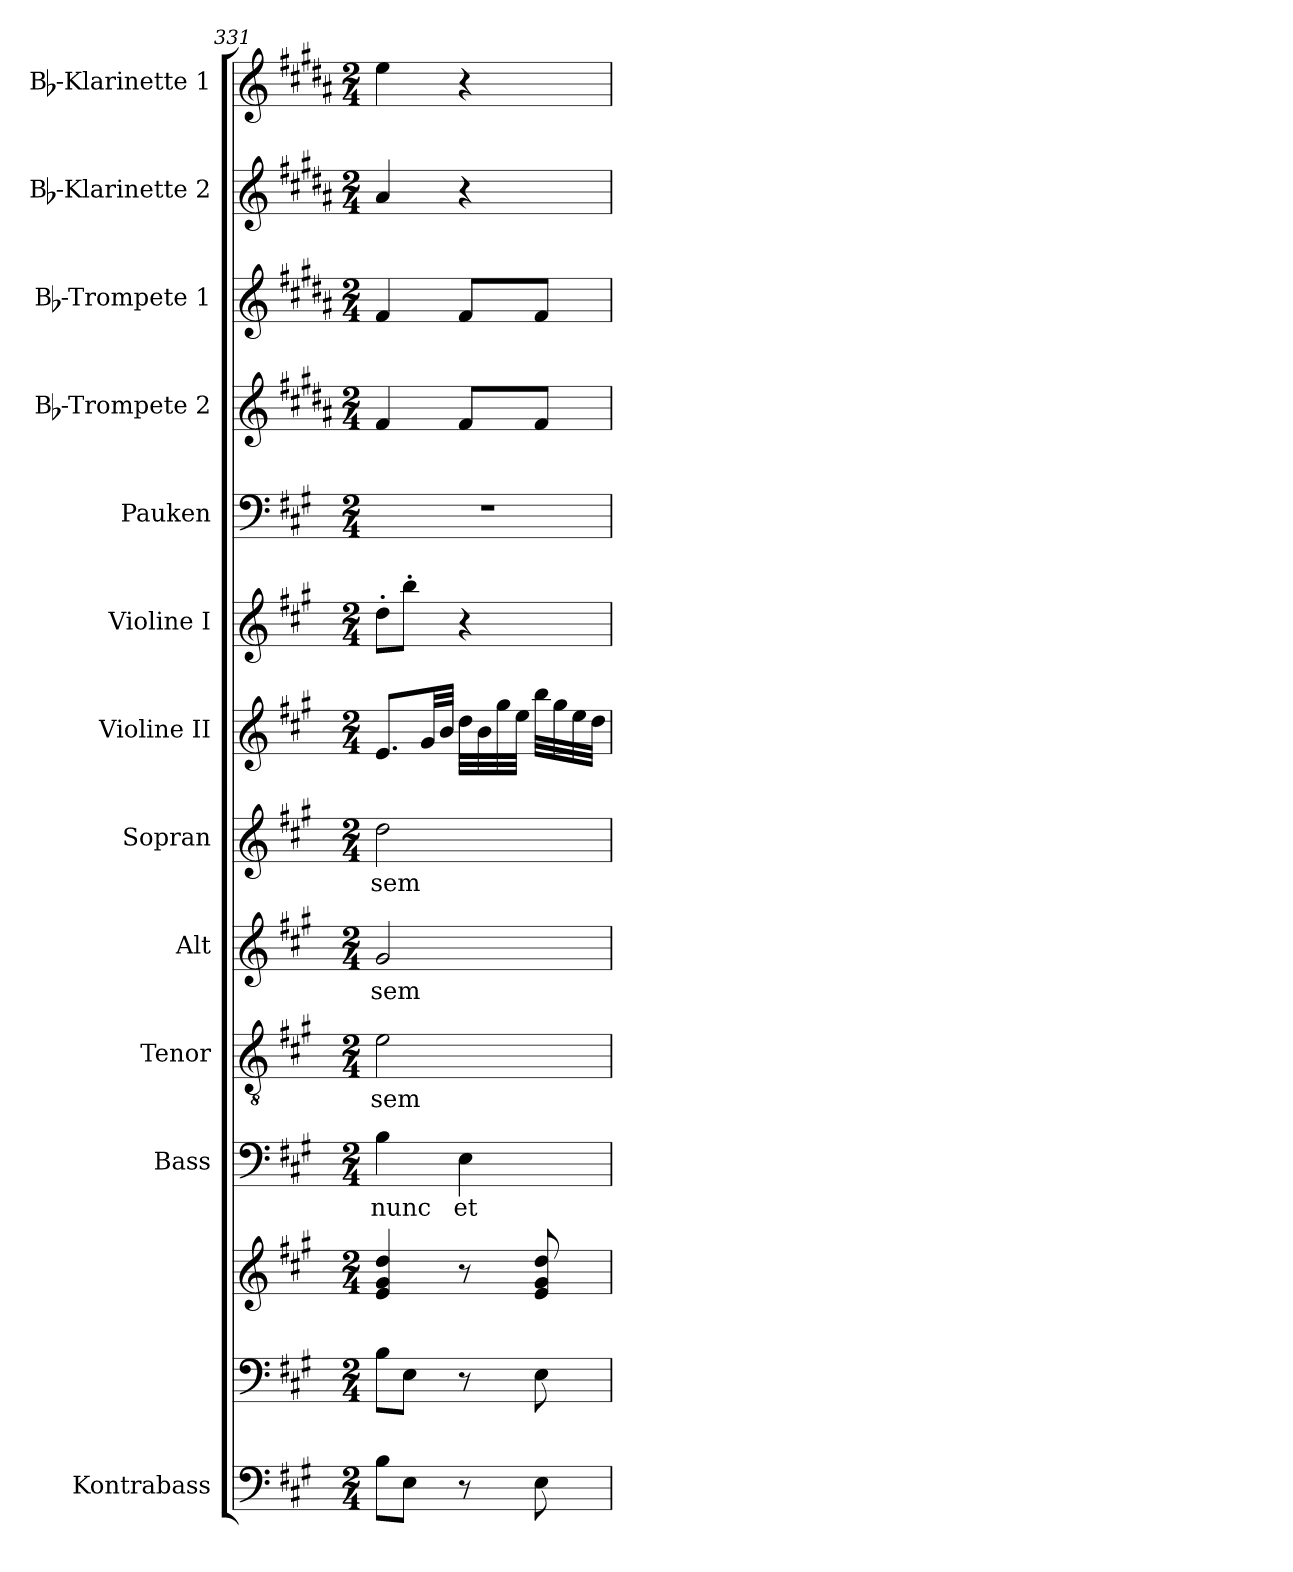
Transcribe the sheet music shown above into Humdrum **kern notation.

**kern	**kern	**kern	**kern	**text	**kern	**text	**kern	**text	**kern	**text	**kern	**kern	**kern	**kern	**kern	**kern	**kern
*part13	*part12	*part12	*part11	*part11	*part10	*part10	*part9	*part9	*part8	*part8	*part7	*part6	*part5	*part4	*part3	*part2	*part1
*staff14	*staff13	*staff12	*staff11	*staff11	*staff10	*staff10	*staff9	*staff9	*staff8	*staff8	*staff7	*staff6	*staff5	*staff4	*staff3	*staff2	*staff1
*I"Kontrabass	*	*	*I"Bass	*	*I"Tenor	*	*I"Alt	*	*I"Sopran	*	*I"Violine II	*I"Violine I	*I"Pauken	*I"Bb-Trompete 2	*I"Bb-Trompete 1	*I"Bb-Klarinette 2	*I"Bb-Klarinette 1
*I'Kb.	*	*	*I'B.	*	*I'T.	*	*I'A.	*	*I'S.	*	*I'Vl. II	*I'Vl. I	*I'Pk.	*I'Bb Trp. 2	*I'Bb Trp. 1	*I'Bb Kl. 2	*I'Bb Kl. 1
*clefF4	*clefF4	*clefG2	*clefF4	*	*clefGv2	*	*clefG2	*	*clefG2	*	*clefG2	*clefG2	*clefF4	*clefG2	*clefG2	*clefG2	*clefG2
*ITrd7c12	*	*	*	*	*	*	*	*	*	*	*	*	*	*ITrd1c2	*ITrd1c2	*ITrd1c2	*ITrd1c2
*k[f#c#g#]	*k[f#c#g#]	*k[f#c#g#]	*k[f#c#g#]	*	*k[f#c#g#]	*	*k[f#c#g#]	*	*k[f#c#g#]	*	*k[f#c#g#]	*k[f#c#g#]	*k[f#c#g#]	*k[f#c#g#]	*k[f#c#g#]	*k[f#c#g#]	*k[f#c#g#]
*A:	*A:	*A:	*A:	*	*A:	*	*A:	*	*A:	*	*A:	*A:	*A:	*A:	*A:	*A:	*A:
*M2/4	*M2/4	*M2/4	*M2/4	*	*M2/4	*	*M2/4	*	*M2/4	*	*M2/4	*M2/4	*M2/4	*M2/4	*M2/4	*M2/4	*M2/4
=331	=331	=331	=331	=331	=331	=331	=331	=331	=331	=331	=331	=331	=331	=331	=331	=331	=331
!	!	!	!	!LO:LY:b	!	!LO:LY:b	!	!LO:LY:b	!	!LO:LY:b	!	!	!	!	!	!	!
8BB\L	8B\L	4e/ 4g#/ 4dd/	4B\	nunc	2e\	sem-	2g#/	sem-	2dd\	sem-	8.e/L	8dd'>\L	2r	4e/	4e/	4g#/	4dd\
8EE\J	8E\J	.	.	.	.	.	.	.	.	.	.	8bb'>\J	.	.	.	.	.
.	.	.	.	.	.	.	.	.	.	.	32g#/LL	.	.	.	.	.	.
.	.	.	.	.	.	.	.	.	.	.	32b/JJJ	.	.	.	.	.	.
!	!	!	!	!LO:LY:b	!	!	!	!	!	!	!	!	!	!	!	!	!
8r	8r	8r	4E\	et	.	.	.	.	.	.	32dd\LLL	4r	.	8e/L	8e/L	4r	4r
.	.	.	.	.	.	.	.	.	.	.	32b\	.	.	.	.	.	.
.	.	.	.	.	.	.	.	.	.	.	32gg#\	.	.	.	.	.	.
.	.	.	.	.	.	.	.	.	.	.	32ee\JJJ	.	.	.	.	.	.
8EE\	8E\	8e/ 8g#/ 8dd/	.	.	.	.	.	.	.	.	32bb\LLL	.	.	8e/J	8e/J	.	.
.	.	.	.	.	.	.	.	.	.	.	32gg#\	.	.	.	.	.	.
.	.	.	.	.	.	.	.	.	.	.	32ee\	.	.	.	.	.	.
.	.	.	.	.	.	.	.	.	.	.	32dd\JJJ	.	.	.	.	.	.
=	=	=	=	=	=	=	=	=	=	=	=	=	=	=	=	=	=
*-	*-	*-	*-	*-	*-	*-	*-	*-	*-	*-	*-	*-	*-	*-	*-	*-	*-
